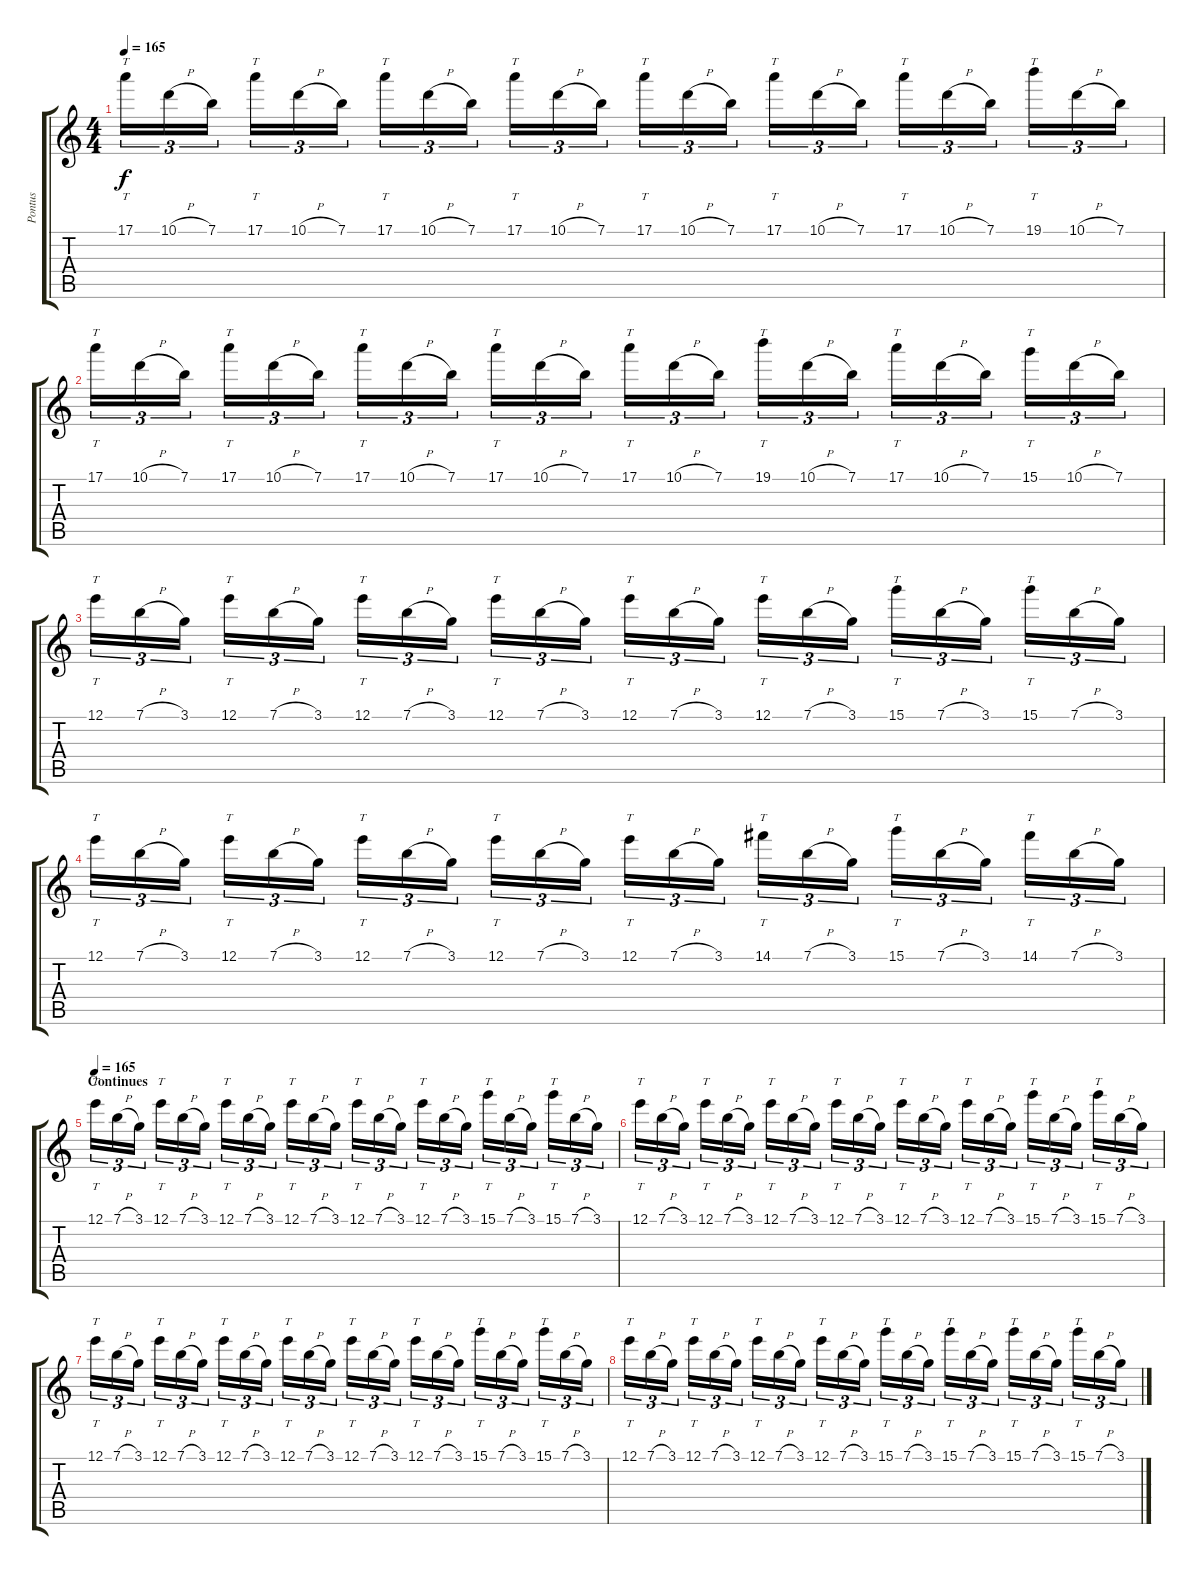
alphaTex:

\track ("Pontus" "Pontus") {instrument distortionguitar}
\staff {score tabs}
\tuning (E4 B3 G3 D3 A2 E2) {hide}
\ts (4 4)
\tempo 165
\clef g2
\ks c
17.1.16{tt tu (3 2) dy f} 10.1{h}.16{tu (3 2)} 7.1.16{tu (3 2)} 17.1.16{tt tu (3 2)} 10.1{h}.16{tu (3 2)} 7.1.16{tu (3 2)} 17.1.16{tt tu (3 2)} 10.1{h}.16{tu (3 2)} 7.1.16{tu (3 2)} 17.1.16{tt tu (3 2)} 10.1{h}.16{tu (3 2)} 7.1.16{tu (3 2)} 17.1.16{tt tu (3 2)} 10.1{h}.16{tu (3 2)} 7.1.16{tu (3 2)} 17.1.16{tt tu (3 2)} 10.1{h}.16{tu (3 2)} 7.1.16{tu (3 2)} 17.1.16{tt tu (3 2)} 10.1{h}.16{tu (3 2)} 7.1.16{tu (3 2)} 19.1.16{tt tu (3 2)} 10.1{h}.16{tu (3 2)} 7.1.16{tu (3 2)} |
17.1.16{tt tu (3 2)} 10.1{h}.16{tu (3 2)} 7.1.16{tu (3 2)} 17.1.16{tt tu (3 2)} 10.1{h}.16{tu (3 2)} 7.1.16{tu (3 2)} 17.1.16{tt tu (3 2)} 10.1{h}.16{tu (3 2)} 7.1.16{tu (3 2)} 17.1.16{tt tu (3 2)} 10.1{h}.16{tu (3 2)} 7.1.16{tu (3 2)} 17.1.16{tt tu (3 2)} 10.1{h}.16{tu (3 2)} 7.1.16{tu (3 2)} 19.1.16{tt tu (3 2)} 10.1{h}.16{tu (3 2)} 7.1.16{tu (3 2)} 17.1.16{tt tu (3 2)} 10.1{h}.16{tu (3 2)} 7.1.16{tu (3 2)} 15.1.16{tt tu (3 2)} 10.1{h}.16{tu (3 2)} 7.1.16{tu (3 2)} |
12.1.16{tt tu (3 2)} 7.1{h}.16{tu (3 2)} 3.1.16{tu (3 2)} 12.1.16{tt tu (3 2)} 7.1{h}.16{tu (3 2)} 3.1.16{tu (3 2)} 12.1.16{tt tu (3 2)} 7.1{h}.16{tu (3 2)} 3.1.16{tu (3 2)} 12.1.16{tt tu (3 2)} 7.1{h}.16{tu (3 2)} 3.1.16{tu (3 2)} 12.1.16{tt tu (3 2)} 7.1{h}.16{tu (3 2)} 3.1.16{tu (3 2)} 12.1.16{tt tu (3 2)} 7.1{h}.16{tu (3 2)} 3.1.16{tu (3 2)} 15.1.16{tt tu (3 2)} 7.1{h}.16{tu (3 2)} 3.1.16{tu (3 2)} 15.1.16{tt tu (3 2)} 7.1{h}.16{tu (3 2)} 3.1.16{tu (3 2)} |
12.1.16{tt tu (3 2)} 7.1{h}.16{tu (3 2)} 3.1.16{tu (3 2)} 12.1.16{tt tu (3 2)} 7.1{h}.16{tu (3 2)} 3.1.16{tu (3 2)} 12.1.16{tt tu (3 2)} 7.1{h}.16{tu (3 2)} 3.1.16{tu (3 2)} 12.1.16{tt tu (3 2)} 7.1{h}.16{tu (3 2)} 3.1.16{tu (3 2)} 12.1.16{tt tu (3 2)} 7.1{h}.16{tu (3 2)} 3.1.16{tu (3 2)} 14.1.16{tt tu (3 2)} 7.1{h}.16{tu (3 2)} 3.1.16{tu (3 2)} 15.1.16{tt tu (3 2)} 7.1{h}.16{tu (3 2)} 3.1.16{tu (3 2)} 14.1.16{tt tu (3 2)} 7.1{h}.16{tu (3 2)} 3.1.16{tu (3 2)} |
\section ("" "Continues")
\tempo 165
12.1.16{tt tu (3 2)} 7.1{h}.16{tu (3 2)} 3.1.16{tu (3 2)} 12.1.16{tt tu (3 2)} 7.1{h}.16{tu (3 2)} 3.1.16{tu (3 2)} 12.1.16{tt tu (3 2)} 7.1{h}.16{tu (3 2)} 3.1.16{tu (3 2)} 12.1.16{tt tu (3 2)} 7.1{h}.16{tu (3 2)} 3.1.16{tu (3 2)} 12.1.16{tt tu (3 2)} 7.1{h}.16{tu (3 2)} 3.1.16{tu (3 2)} 12.1.16{tt tu (3 2)} 7.1{h}.16{tu (3 2)} 3.1.16{tu (3 2)} 15.1.16{tt tu (3 2)} 7.1{h}.16{tu (3 2)} 3.1.16{tu (3 2)} 15.1.16{tt tu (3 2)} 7.1{h}.16{tu (3 2)} 3.1.16{tu (3 2)} |
12.1.16{tt tu (3 2)} 7.1{h}.16{tu (3 2)} 3.1.16{tu (3 2)} 12.1.16{tt tu (3 2)} 7.1{h}.16{tu (3 2)} 3.1.16{tu (3 2)} 12.1.16{tt tu (3 2)} 7.1{h}.16{tu (3 2)} 3.1.16{tu (3 2)} 12.1.16{tt tu (3 2)} 7.1{h}.16{tu (3 2)} 3.1.16{tu (3 2)} 12.1.16{tt tu (3 2)} 7.1{h}.16{tu (3 2)} 3.1.16{tu (3 2)} 12.1.16{tt tu (3 2)} 7.1{h}.16{tu (3 2)} 3.1.16{tu (3 2)} 15.1.16{tt tu (3 2)} 7.1{h}.16{tu (3 2)} 3.1.16{tu (3 2)} 15.1.16{tt tu (3 2)} 7.1{h}.16{tu (3 2)} 3.1.16{tu (3 2)} |
12.1.16{tt tu (3 2)} 7.1{h}.16{tu (3 2)} 3.1.16{tu (3 2)} 12.1.16{tt tu (3 2)} 7.1{h}.16{tu (3 2)} 3.1.16{tu (3 2)} 12.1.16{tt tu (3 2)} 7.1{h}.16{tu (3 2)} 3.1.16{tu (3 2)} 12.1.16{tt tu (3 2)} 7.1{h}.16{tu (3 2)} 3.1.16{tu (3 2)} 12.1.16{tt tu (3 2)} 7.1{h}.16{tu (3 2)} 3.1.16{tu (3 2)} 12.1.16{tt tu (3 2)} 7.1{h}.16{tu (3 2)} 3.1.16{tu (3 2)} 15.1.16{tt tu (3 2)} 7.1{h}.16{tu (3 2)} 3.1.16{tu (3 2)} 15.1.16{tt tu (3 2)} 7.1{h}.16{tu (3 2)} 3.1.16{tu (3 2)} |
12.1.16{tt tu (3 2)} 7.1{h}.16{tu (3 2)} 3.1.16{tu (3 2)} 12.1.16{tt tu (3 2)} 7.1{h}.16{tu (3 2)} 3.1.16{tu (3 2)} 12.1.16{tt tu (3 2)} 7.1{h}.16{tu (3 2)} 3.1.16{tu (3 2)} 12.1.16{tt tu (3 2)} 7.1{h}.16{tu (3 2)} 3.1.16{tu (3 2)} 15.1.16{tt tu (3 2)} 7.1{h}.16{tu (3 2)} 3.1.16{tu (3 2)} 15.1.16{tt tu (3 2)} 7.1{h}.16{tu (3 2)} 3.1.16{tu (3 2)} 15.1.16{tt tu (3 2)} 7.1{h}.16{tu (3 2)} 3.1.16{tu (3 2)} 15.1.16{tt tu (3 2)} 7.1{h}.16{tu (3 2)} 3.1.16{tu (3 2)}
